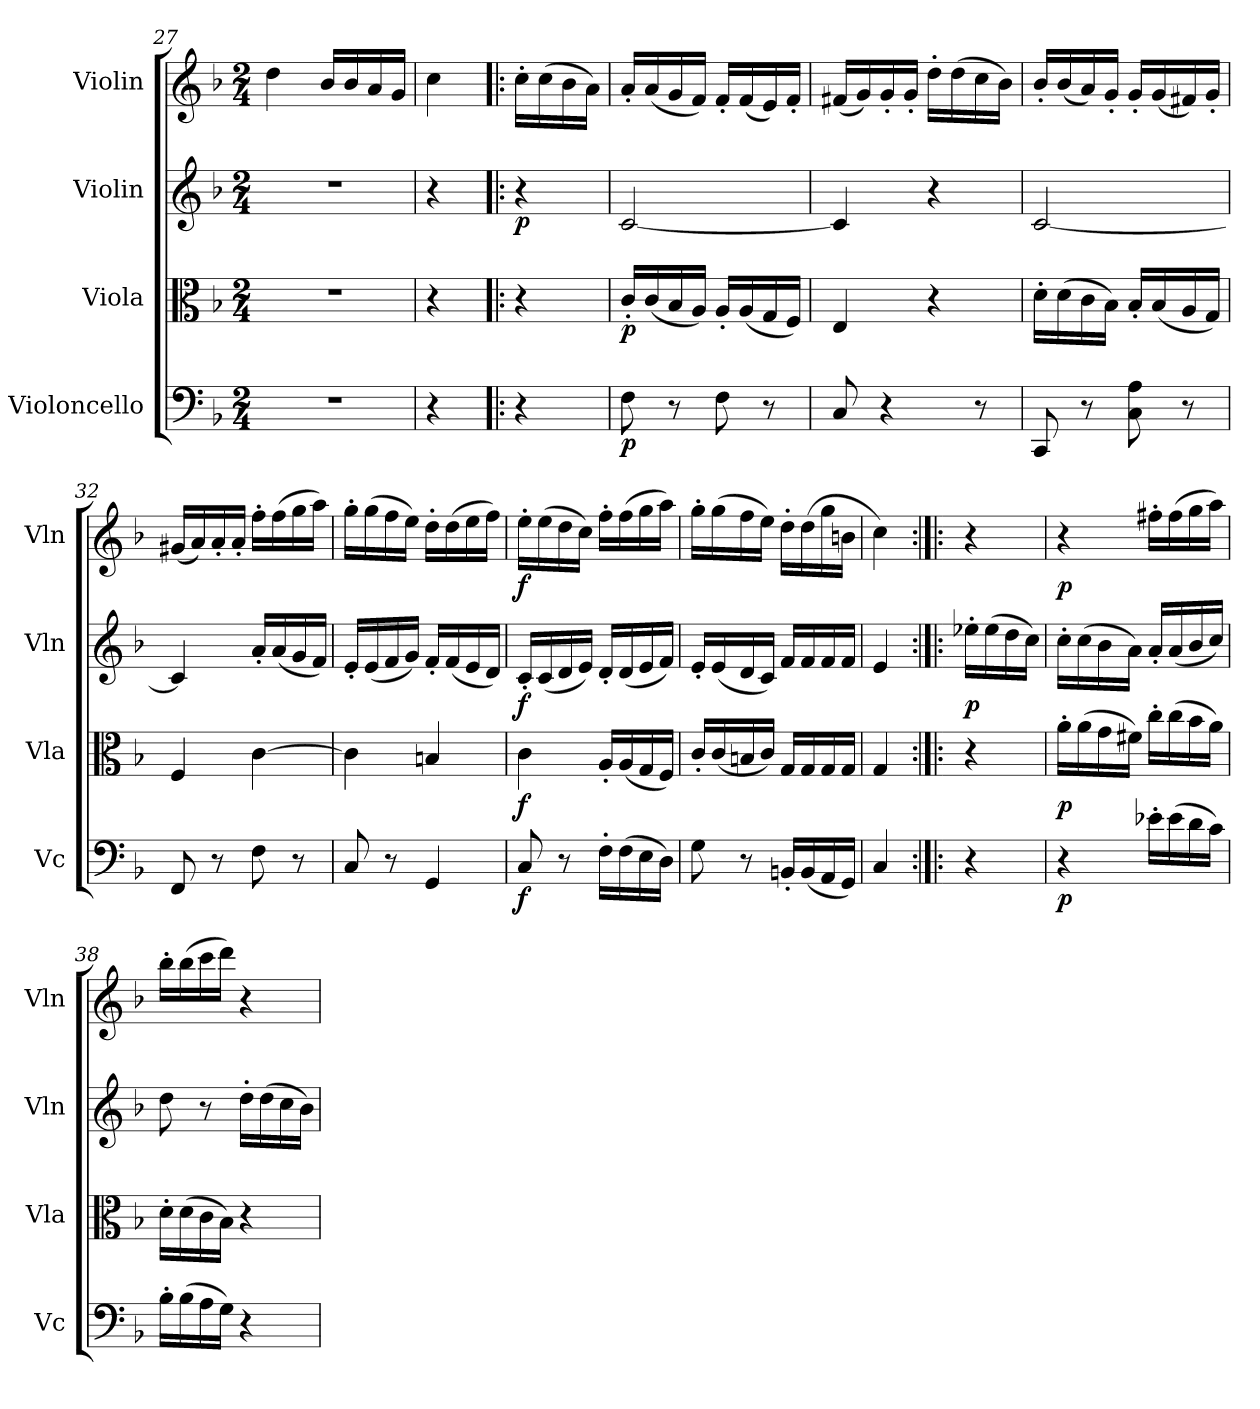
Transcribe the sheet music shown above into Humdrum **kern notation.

**kern	**dynam	**kern	**dynam	**kern	**dynam	**kern	**dynam
*part4	*part4	*part3	*part3	*part2	*part2	*part1	*part1
*staff4	*staff4	*staff3	*staff3	*staff2	*staff2	*staff1	*staff1
*I"Violoncello	*	*I"Viola	*	*I"Violin	*	*I"Violin	*
*I'Vc	*	*I'Vla	*	*I'Vln	*	*I'Vln	*
*clefF4	*	*clefC3	*	*clefG2	*	*clefG2	*
*k[b-]	*	*k[b-]	*	*k[b-]	*	*k[b-]	*
*M2/4	*	*M2/4	*	*M2/4	*	*M2/4	*
=27	=27	=27	=27	=27	=27	=27	=27
2r	.	2r	.	2r	.	4dd\	.
.	.	.	.	.	.	16b-/LL	.
.	.	.	.	.	.	16b-/	.
.	.	.	.	.	.	16a/	.
.	.	.	.	.	.	16g/JJ	.
=28	=28	=28	=28	=28	=28	=28	=28
4r	.	4r	.	4r	.	4cc\	.
=!|:	=!|:	=!|:	=!|:	=!|:	=!|:	=!|:	=!|:
4r	.	4r	.	4r	p	16cc'\LL	.
.	.	.	.	.	.	(16cc\	.
.	.	.	.	.	.	16b-\	.
.	.	.	.	.	.	16a\JJ)	.
=29	=29	=29	=29	=29	=29	=29	=29
8F\	p	16c'/LL	p	[2c/	.	16a'/LL	.
.	.	(16c/	.	.	.	(16a/	.
8r	.	16B-/	.	.	.	16g/	.
.	.	16A/JJ)	.	.	.	16f/JJ)	.
8F\	.	16A'/LL	.	.	.	16f'/LL	.
.	.	(16A/	.	.	.	(16f/	.
8r	.	16G/	.	.	.	16e/)	.
.	.	16F/JJ)	.	.	.	16f'/JJ	.
=30	=30	=30	=30	=30	=30	=30	=30
8C/	.	4E/	.	4c/]	.	(16f#X/LL	.
.	.	.	.	.	.	16g/)	.
4r	.	.	.	.	.	16g'/	.
.	.	.	.	.	.	16g'/JJ	.
.	.	4r	.	4r	.	16dd'\LL	.
.	.	.	.	.	.	(16dd\	.
8r	.	.	.	.	.	16cc\	.
.	.	.	.	.	.	16b-\JJ)	.
=31	=31	=31	=31	=31	=31	=31	=31
8CC/	.	16d'\LL	.	[2c/	.	16b-'/LL	.
.	.	(16d\	.	.	.	(16b-/	.
8r	.	16c\	.	.	.	16a/)	.
.	.	16B-\JJ)	.	.	.	16g'/JJ	.
8C\ 8A\	.	16B-'/LL	.	.	.	16g'/LL	.
.	.	(16B-/	.	.	.	(16g/	.
8r	.	16A/	.	.	.	16f#X/)	.
.	.	16G/JJ)	.	.	.	16g'/JJ	.
=32	=32	=32	=32	=32	=32	=32	=32
8FF/	.	4F/	.	4c/]	.	(16g#X/LL	.
.	.	.	.	.	.	16a/)	.
8r	.	.	.	.	.	16a'/	.
.	.	.	.	.	.	16a'/JJ	.
8F\	.	[4c\	.	16a'/LL	.	16ff'\LL	.
.	.	.	.	(16a/	.	(16ff\	.
8r	.	.	.	16g/	.	16gg\	.
.	.	.	.	16f/JJ)	.	16aa\JJ)	.
=33	=33	=33	=33	=33	=33	=33	=33
8C/	.	4c\]	.	16e'/LL	.	16gg'\LL	.
.	.	.	.	(16e/	.	(16gg\	.
8r	.	.	.	16f/	.	16ff\	.
.	.	.	.	16g/JJ)	.	16ee\JJ)	.
4GG/	.	4Bn/	.	16f'/LL	.	16dd'\LL	.
.	.	.	.	(16f/	.	(16dd\	.
.	.	.	.	16e/	.	16ee\	.
.	.	.	.	16d/JJ)	.	16ff\JJ)	.
=34	=34	=34	=34	=34	=34	=34	=34
8C/	f	4c\	f	16c'/LL	f	16ee'\LL	f
.	.	.	.	(16c/	.	(16ee\	.
8r	.	.	.	16d/	.	16dd\	.
.	.	.	.	16e/JJ)	.	16cc\JJ)	.
16F'\LL	.	16A'/LL	.	16d'/LL	.	16ff'\LL	.
(16F\	.	(16A/	.	(16d/	.	(16ff\	.
16E\	.	16G/	.	16e/	.	16gg\	.
16D\JJ)	.	16F/JJ)	.	16f/JJ)	.	16aa\JJ)	.
=35	=35	=35	=35	=35	=35	=35	=35
8G\	.	16c'/LL	.	16e'/LL	.	16gg'\LL	.
.	.	(16c/	.	(16e/	.	(16gg\	.
8r	.	16Bn/	.	16d/	.	16ff\	.
.	.	16c/JJ)	.	16c/JJ)	.	16ee\JJ)	.
16BBn'/LL	.	16G/LL	.	16f/LL	.	16dd'\LL	.
(16BB/	.	16G/	.	16f/	.	(16dd\	.
16AA/	.	16G/	.	16f/	.	16gg\	.
16GG/JJ)	.	16G/JJ	.	16f/JJ	.	16bn\JJ	.
=36	=36	=36	=36	=36	=36	=36	=36
4C/	.	4G/	.	4e/	.	4cc\)	.
=:|!|:	=:|!|:	=:|!|:	=:|!|:	=:|!|:	=:|!|:	=:|!|:	=:|!|:
4r	.	4r	.	16ee-X'\LL	p	4r	.
.	.	.	.	(16ee-\	.	.	.
.	.	.	.	16dd\	.	.	.
.	.	.	.	16cc\JJ)	.	.	.
=37	=37	=37	=37	=37	=37	=37	=37
4r	p	16a'\LL	p	16cc'\LL	.	4r	p
.	.	(16a\	.	(16cc\	.	.	.
.	.	16g\	.	16b-\	.	.	.
.	.	16f#X\JJ)	.	16a\JJ)	.	.	.
16e-X'\LL	.	16cc'\LL	.	16a'/LL	.	16ff#X'\LL	.
(16e-\	.	(16cc\	.	(16a/	.	(16ff#\	.
16d\	.	16b-\	.	16b-/	.	16gg\	.
16c\JJ)	.	16a\JJ)	.	16cc/JJ)	.	16aa\JJ)	.
=38	=38	=38	=38	=38	=38	=38	=38
16B-'\LL	.	16d'\LL	.	8dd\	.	16bb-'\LL	.
(16B-\	.	(16d\	.	.	.	(16bb-\	.
16A\	.	16c\	.	8r	.	16ccc\	.
16G\JJ)	.	16B-\JJ)	.	.	.	16ddd\JJ)	.
4r	.	4r	.	16dd'\LL	.	4r	.
.	.	.	.	(16dd\	.	.	.
.	.	.	.	16cc\	.	.	.
.	.	.	.	16b-\JJ)	.	.	.
=	=	=	=	=	=	=	=
*-	*-	*-	*-	*-	*-	*-	*-
